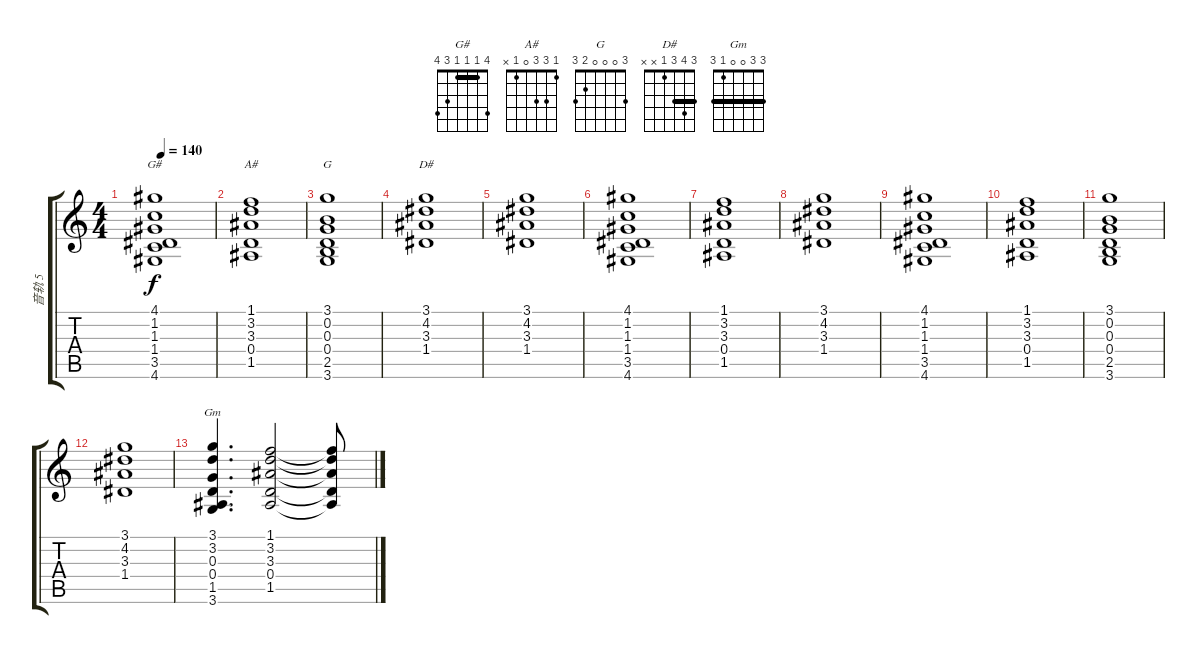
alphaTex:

\track ("音轨 5" "音轨 5") {instrument distortionguitar}
\staff {score tabs}
\tuning (E4 B3 G3 D3 A2 E2) {hide}
\chord ("G#" 4 1 1 1 3 4) {barre 1}
\chord ("A#" 1 3 3 0 1 x)
\chord ("G" 3 0 0 0 2 3)
\chord ("D#" 3 4 3 1 x x) {barre 3}
\chord ("Gm" 3 3 0 0 1 3) {barre 3}
\ts (4 4)
\tempo 140
\clef g2
\ks c
(4.1 1.2 1.3 1.4 3.5 4.6).1{ch "G#" dy f} |
(1.1 3.2 3.3 0.4 1.5).1{ch "A#"} |
(3.1 0.2 0.3 0.4 2.5 3.6).1{ch "G"} |
(3.1 4.2 3.3 1.4).1{ch "D#"} |
(3.1 4.2 3.3 1.4).1 |
(4.1 1.2 1.3 1.4 3.5 4.6).1 |
(1.1 3.2 3.3 0.4 1.5).1 |
(3.1 4.2 3.3 1.4).1 |
(4.1 1.2 1.3 1.4 3.5 4.6).1 |
(1.1 3.2 3.3 0.4 1.5).1 |
(3.1 0.2 0.3 0.4 2.5 3.6).1 |
(3.1 4.2 3.3 1.4).1 |
(3.1 3.2 0.3 0.4 1.5 3.6).4{d ch "Gm"} (1.1 3.2 3.3 0.4 1.5).2 (1.1{t} 3.2{t} 3.3{t} 0.4{t} 1.5{t}).8
